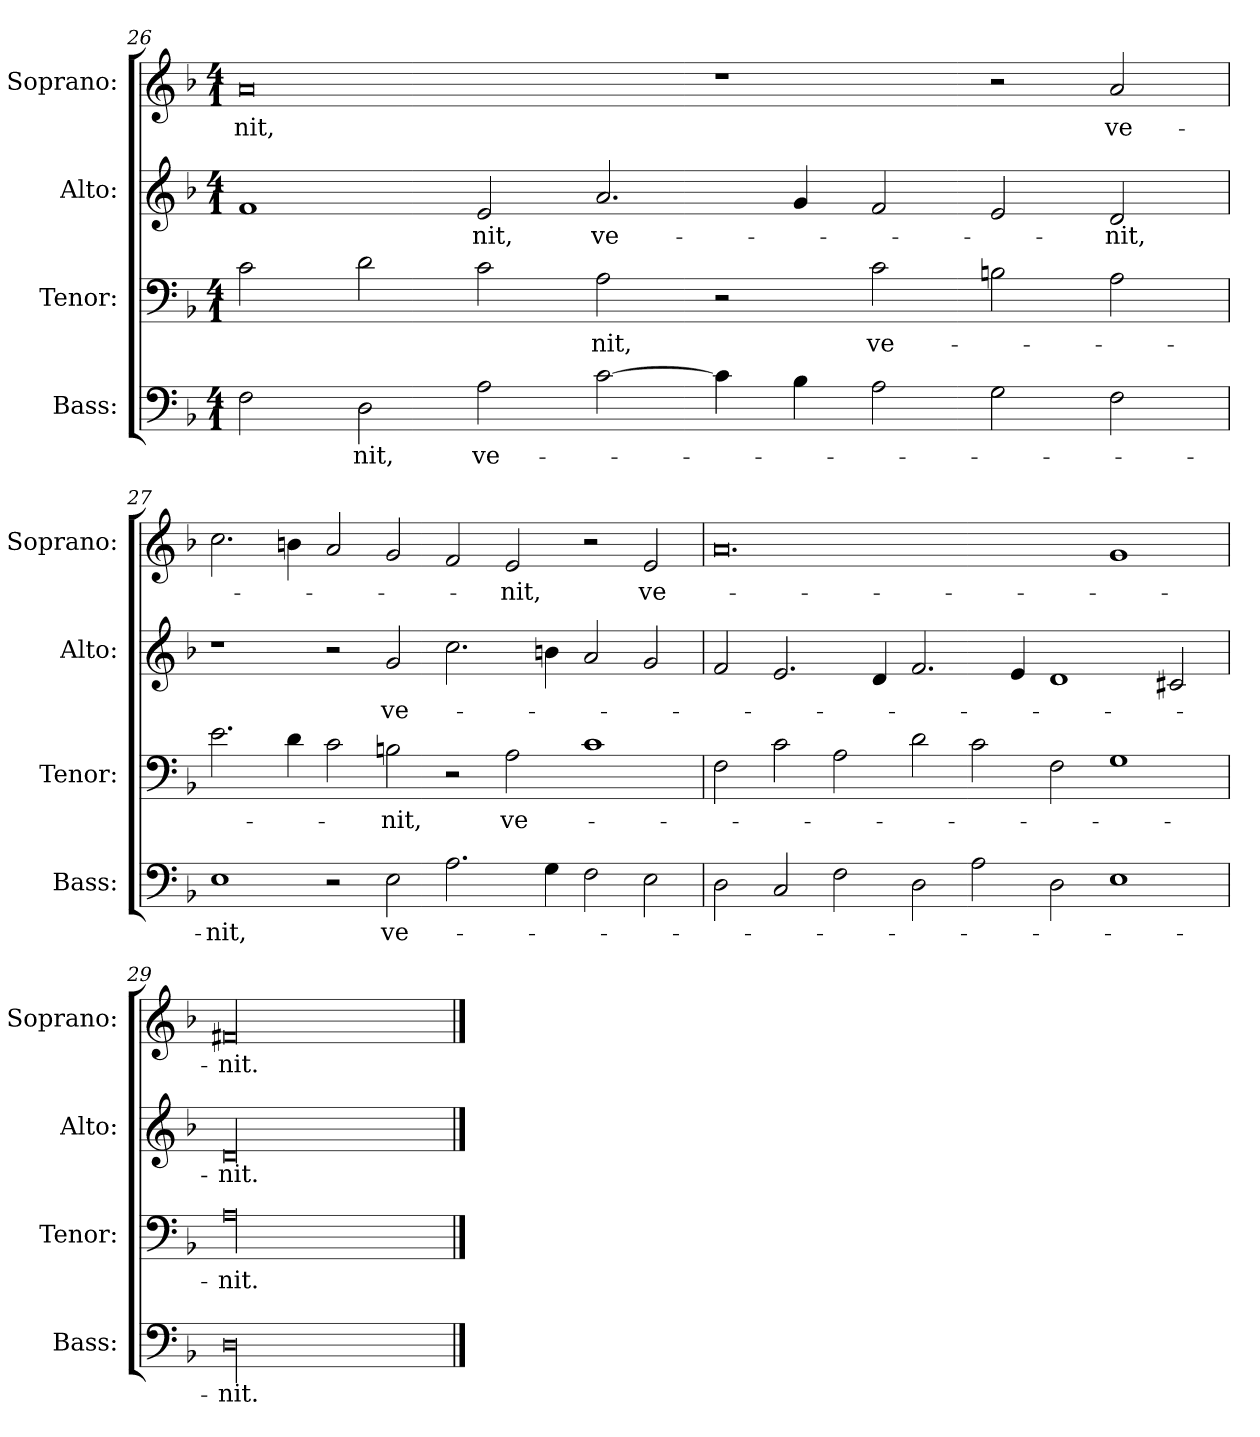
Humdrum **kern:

**kern	**text	**kern	**text	**kern	**text	**kern	**text
*part4	*part4	*part3	*part3	*part2	*part2	*part1	*part1
*staff4	*staff4	*staff3	*staff3	*staff2	*staff2	*staff1	*staff1
*I"Bass:	*	*I"Tenor:	*	*I"Alto:	*	*I"Soprano:	*
*I'Bass:	*	*I'Tenor:	*	*I'Alto:	*	*I'Soprano:	*
*clefF4	*	*clefF4	*	*clefG2	*	*clefG2	*
*k[b-]	*	*k[b-]	*	*k[b-]	*	*k[b-]	*
*F:	*	*F:	*	*F:	*	*F:	*
*M4/1	*	*M4/1	*	*M4/1	*	*M4/1	*
=26	=26	=26	=26	=26	=26	=26	=26
!	!	!	!	!	!	!	!LO:LY:b:color=#000000
2Fi\	.	2ci\	.	1fi	.	0ai	-nit,
!	!LO:LY:b:color=#000000	!	!	!	!	!	!
2Di\	-nit,	2di\	.	.	.	.	.
!	!LO:LY:b:color=#000000	!	!	!	!	!	!
!	!	!	!	!	!LO:LY:b:color=#000000	!	!
2Ai\	ve-	2ci\	.	2ei/	-nit,	.	.
!	!	!	!LO:LY:b:color=#000000	!	!	!	!
!	!	!	!	!	!LO:LY:b:color=#000000	!	!
[2ci\	.	2Ai\	-nit,	2.ai/	ve-	.	.
4ci\]	.	2r	.	.	.	1r	.
4B-i\	.	.	.	4gi/	.	.	.
!	!	!	!LO:LY:b:color=#000000	!	!	!	!
2Ai\	.	2ci\	ve-	2fi/	.	.	.
2Gi\	.	2Bni\	.	2ei/	.	2r	.
!	!	!	!	!	!LO:LY:b:color=#000000	!	!
!	!	!	!	!	!	!	!LO:LY:b:color=#000000
2Fi\	.	2Ai\	.	2di/	-nit,	2ai/	ve-
!!LO:LB:g=z
=27	=27	=27	=27	=27	=27	=27	=27
!	!LO:LY:b:color=#000000	!	!	!	!	!	!
1Ei	-nit,	2.ei\	.	1r	.	2.cci\	.
.	.	4di\	.	.	.	4bni\	.
2r	.	2ci\	.	2r	.	2ai/	.
!	!LO:LY:b:color=#000000	!	!	!	!	!	!
!	!	!	!LO:LY:b:color=#000000	!	!	!	!
!	!	!	!	!	!LO:LY:b:color=#000000	!	!
2Ei\	ve-	2Bni\	-nit,	2gi/	ve-	2gi/	.
2.Ai\	.	2r	.	2.cci\	.	2fi/	.
!	!	!	!LO:LY:b:color=#000000	!	!	!	!
!	!	!	!	!	!	!	!LO:LY:b:color=#000000
.	.	2Ai\	ve-	.	.	2ei/	-nit,
4Gi\	.	.	.	4bni\	.	.	.
2Fi\	.	1ci	.	2ai/	.	2r	.
!	!	!	!	!	!	!	!LO:LY:b:color=#000000
2Ei\	.	.	.	2gi/	.	2ei/	ve-
=28	=28	=28	=28	=28	=28	=28	=28
2Di\	.	2Fi\	.	2fi/	.	0.ai	.
2Ci/	.	2ci\	.	2.ei/	.	.	.
2Fi\	.	2Ai\	.	.	.	.	.
.	.	.	.	4di/	.	.	.
2Di\	.	2di\	.	2.fi/	.	.	.
2Ai\	.	2ci\	.	.	.	.	.
.	.	.	.	4ei/	.	.	.
2Di\	.	2Fi\	.	1di	.	.	.
1Ei	.	1Gi	.	.	.	1gi	.
.	.	.	.	2c#Xi/	.	.	.
=29	=29	=29	=29	=29	=29	=29	=29
!	!LO:LY:b:color=#000000	!	!	!	!	!	!
!	!	!	!LO:LY:b:color=#000000	!	!	!	!
!	!	!	!	!	!LO:LY:b:color=#000000	!	!
!	!	!	!	!	!	!	!LO:LY:b:color=#000000
00Di	-nit.	00Ai	-nit.	00di	-nit.	00f#Xi	-nit.
==	==	==	==	==	==	==	==
*-	*-	*-	*-	*-	*-	*-	*-
